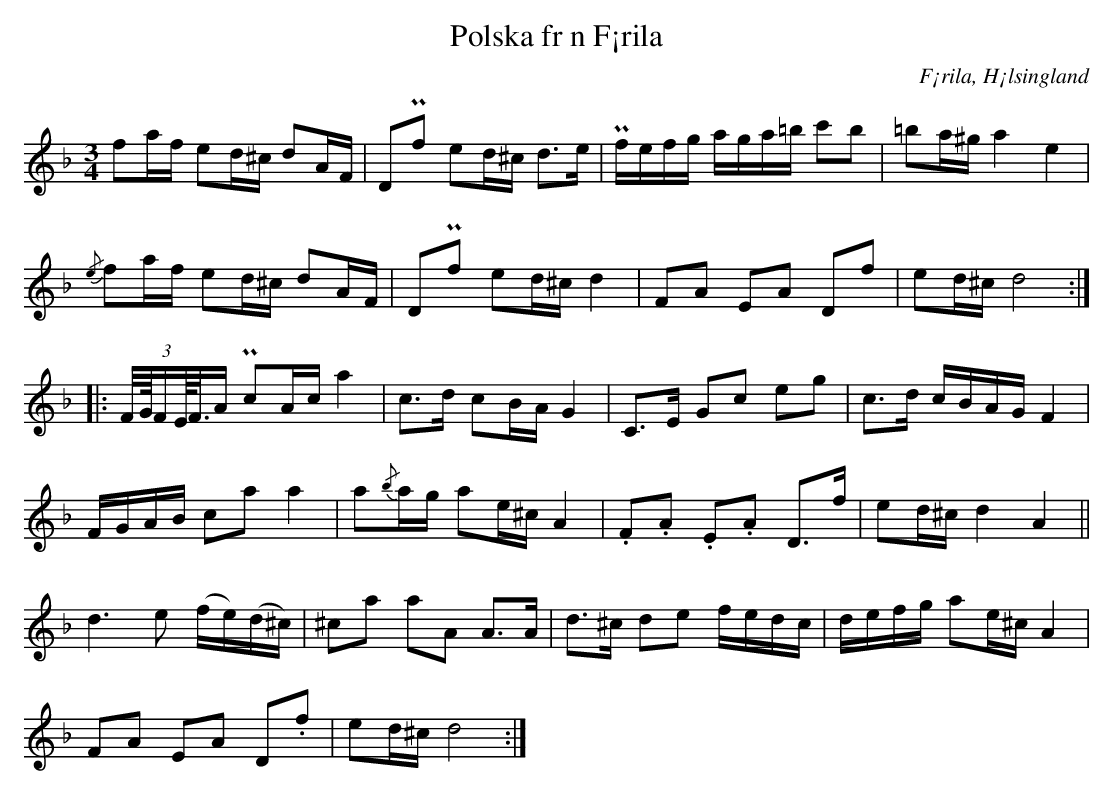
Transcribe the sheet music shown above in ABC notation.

X:1
T: Polska fr n F¡rila
O: F¡rila, H¡lsingland
M: 3/4
L: 1/16
K: Dm
f2af e2d^c d2AF | D2Pf2 e2d^c d2>e2 | Pfefg aga=b c'2b2 | =b2a^g a4 e4 |
{/e}f2af e2d^c d2AF | D2Pf2 e2d^c d4 | F2A2 E2A2 D2f2 | e2d^c d8 ::
F/(3G//FE//F/>A2 Pc2Ac a4 | c2>d2 c2BA G4 | C2>E2 G2c2 e2g2 | c2>d2 cBAG F4 |
FGAB c2a2 a4 | a2{/b}ag a2e^c A4 | .F2.A2 .E2.A2 D2>f2 | e2d^c d4 A4 ||
d6e2 (fe)(d^c) | ^c2a2 a2A2 A2>A2 | d2>^c2 d2e2 fedc | defg a2e^c A4 |
F2A2 E2A2 D2.f2 | e2d^c d8 :|
